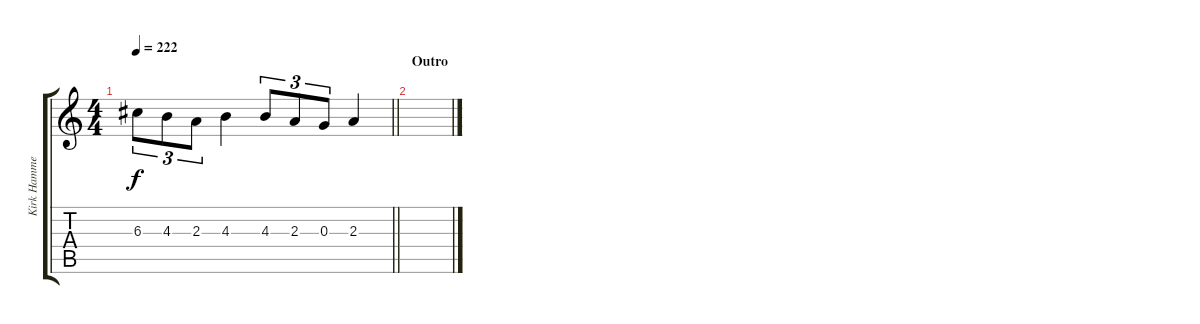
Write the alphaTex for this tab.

\track ("Kirk Hammett (Lead)" "Kirk Hamme") {instrument distortionguitar}
\staff {score tabs}
\tuning (E4 B3 G3 D3 A2 E2) {hide}
\ts (4 4)
\tempo 222
\clef g2
\barLineRight lightlight
\ks c
6.3.8{tu (3 2) dy f} 4.3.8{tu (3 2)} 2.3.8{tu (3 2)} 4.3.4 4.3.8{tu (3 2)} 2.3.8{tu (3 2)} 0.3.8{tu (3 2)} 2.3.4 |
\section ("" "Outro")
